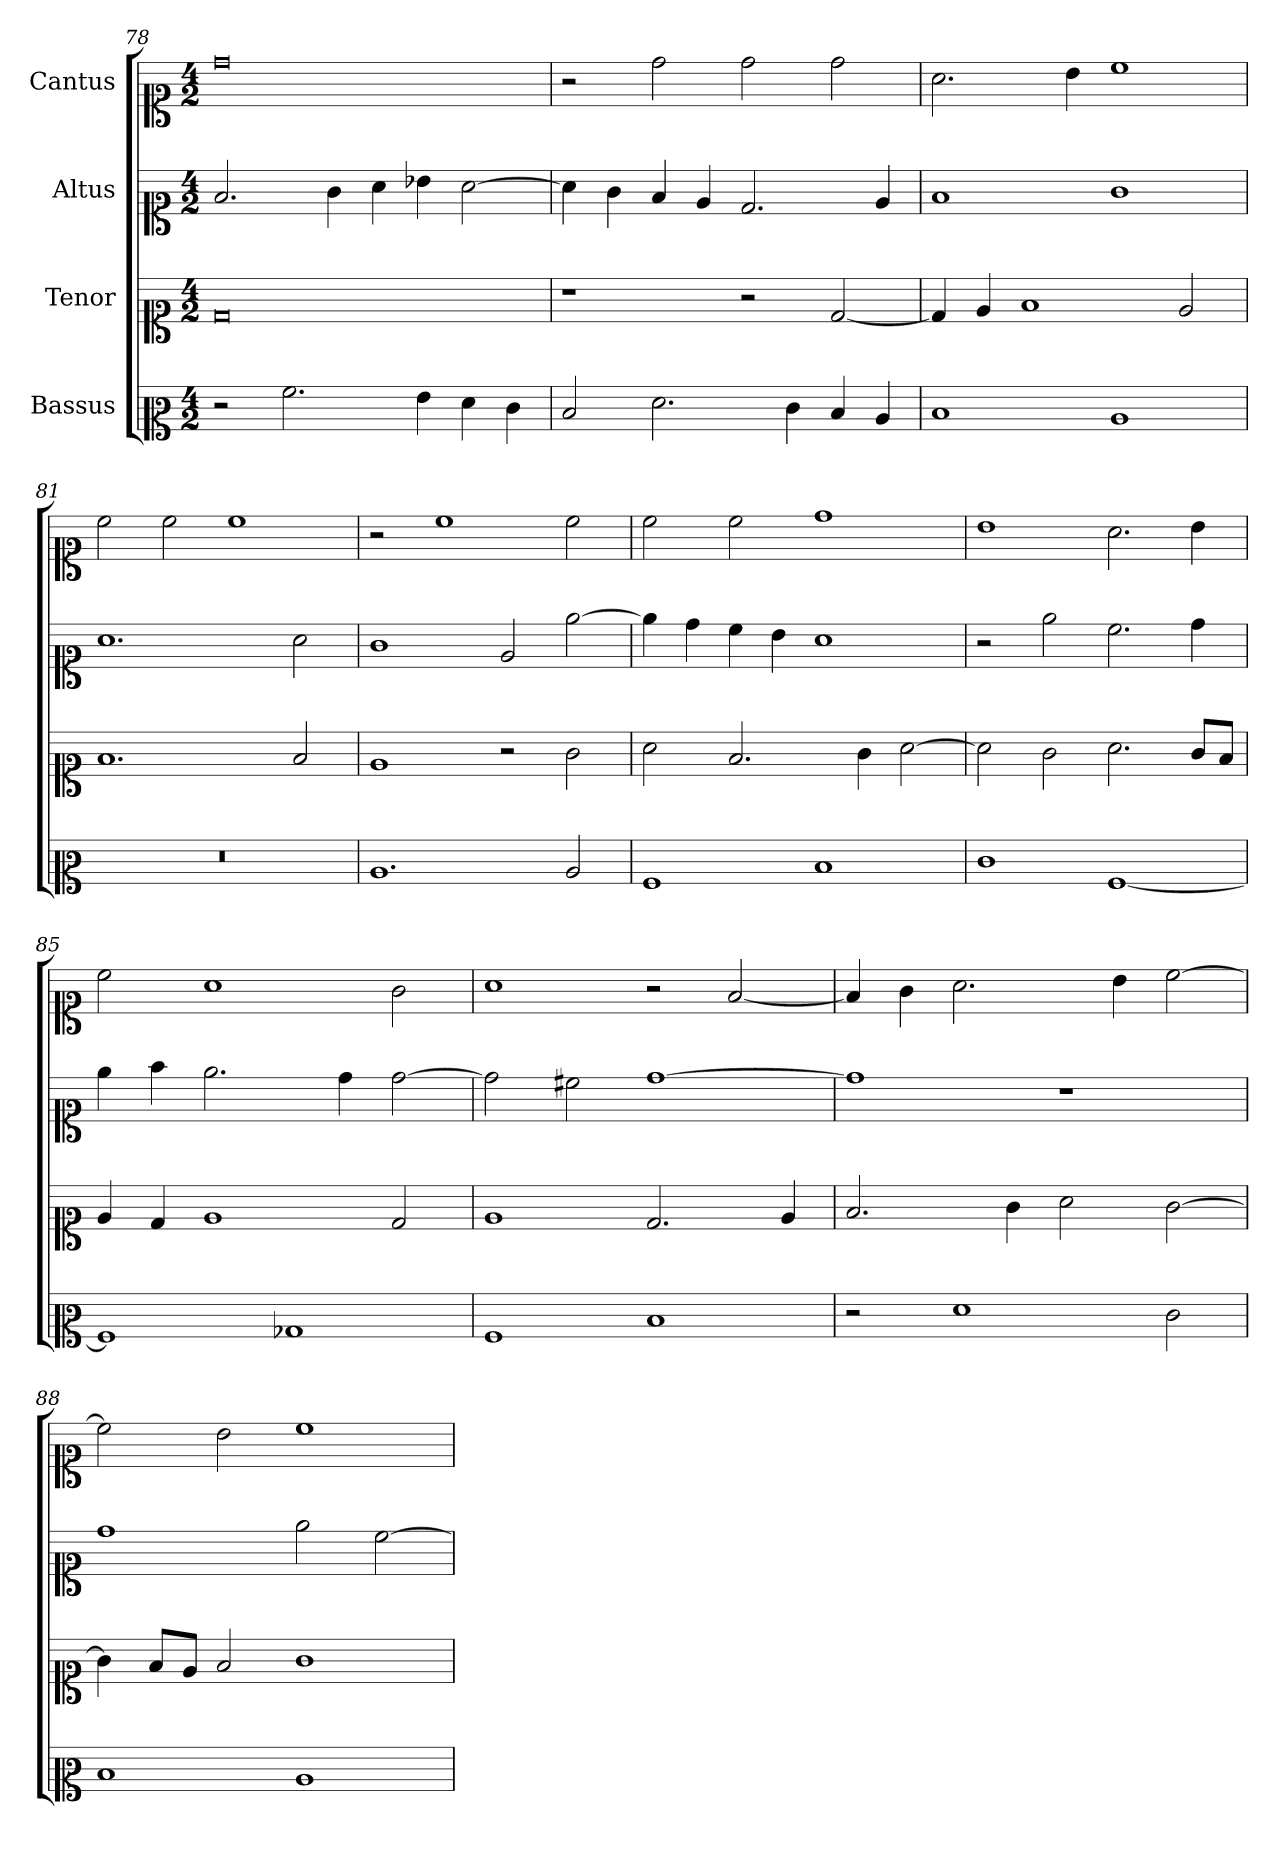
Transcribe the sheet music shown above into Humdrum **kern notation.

**kern	**kern	**kern	**kern
*part4	*part3	*part2	*part1
*staff4	*staff3	*staff2	*staff1
*I"Bassus	*I"Tenor	*I"Altus	*I"Cantus
*clefC2	*clefC1	*clefC1	*clefC1
*k[]	*k[]	*k[]	*k[]
*M4/2	*M4/2	*M4/2	*M4/2
=78	=78	=78	=78
2r	0d/	2.f/	0dd\
2.a\	.	.	.
.	.	4g\	.
.	.	4a\	.
4g\	.	4b-X\	.
4f\	.	[2a\	.
4e\	.	.	.
=79	=79	=79	=79
2d/	1r	4a\]	2r
.	.	4g\	.
2.f\	.	4f/	2dd\
.	.	4e/	.
.	2r	2.d/	2dd\
4e\	.	.	.
4d/	[2d/	.	2dd\
4c/	.	4e/	.
=80	=80	=80	=80
1d/	4d/]	1f/	2.a\
.	4e/	.	.
.	1f/	.	.
.	.	.	4b\
1c/	.	1g\	1cc\
.	2e/	.	.
=81	=81	=81	=81
0r	1.f/	1.a\	2cc\
.	.	.	2cc\
.	.	.	1cc\
.	2f/	2a\	.
=82	=82	=82	=82
1.c/	1e/	1g\	2r
.	.	.	1cc\
.	2r	2e/	.
2c/	2g\	[2ee\	2cc\
=83	=83	=83	=83
1A/	2a\	4ee\]	2cc\
.	.	4dd\	.
.	2.f/	4cc\	2cc\
.	.	4b\	.
1d/	.	1a\	1dd\
.	4g\	.	.
.	[2a\	.	.
=84	=84	=84	=84
1e\	2a\]	2r	1b\
.	2g\	2ee\	.
[1A/	2.a\	2.cc\	2.a\
.	8g/L	4dd\	4b\
.	8f/J	.	.
=85	=85	=85	=85
1A/]	4e/	4ee\	2cc\
.	4d/	4ff\	.
.	1e/	2.ee\	1a\
1B-X/	.	.	.
.	.	4dd\	.
.	2d/	[2dd\	2g\
=86	=86	=86	=86
1A/	1e/	2dd\]	1a\
.	.	2cc#X\	.
1d/	2.d/	[1dd\	2r
.	.	.	[2f/
.	4e/	.	.
=87	=87	=87	=87
2r	2.f/	1dd\]	4f/]
.	.	.	4g\
1f\	.	.	2.a\
.	4g\	.	.
.	2a\	1r	.
.	.	.	4b\
2e\	[2g\	.	[2cc\
=88	=88	=88	=88
1d/	4g\]	1dd\	2cc\]
.	8f/L	.	.
.	8e/J	.	.
.	2f/	.	2b\
1c/	1g\	2ee\	1cc\
.	.	[2cc\	.
=	=	=	=
*-	*-	*-	*-
